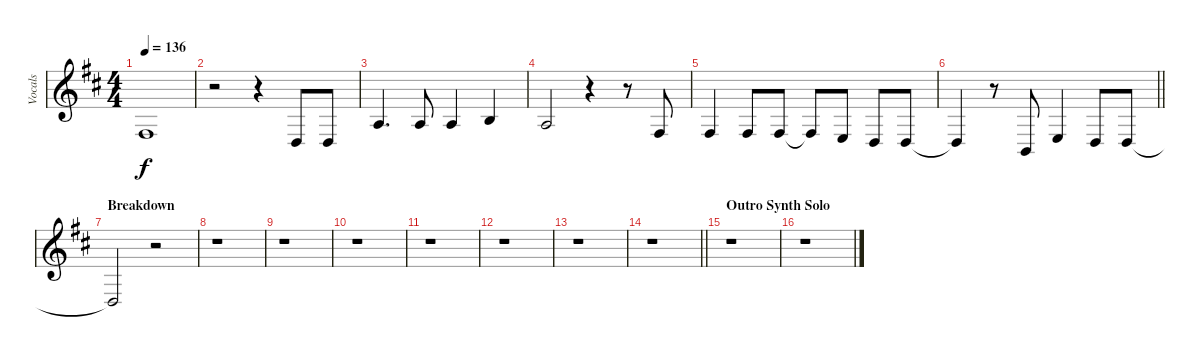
\track ("Vocals" "Vocals") {instrument oboe}
\staff {score}
\tuning (E4 B3 G3 D3 A2 E2) {hide}
\ts (4 4)
\tempo 136
\clef g2
\ks bminor
4.4.1{dy f} |
r.2 r.4 0.4.8 0.4.8 |
2.3.4{d} 2.3.8 2.3.4 0.2.4 |
2.3.2 r.4 r.8 4.4.8 |
4.4.4 4.4.8 4.4.8 4.4{t}.8 2.4.8 0.4.8 0.4.8 |
\barLineRight lightlight
0.4{t}.4 r.8 2.5.8 2.4.4 0.4.8 0.4.8 |
\section ("" "Breakdown")
0.4{t}.2 r.2 |
r.1 |
r.1 |
r.1 |
r.1 |
r.1 |
r.1 |
\barLineRight lightlight
r.1 |
\section ("" "Outro Synth Solo")
r.1 |
r.1
